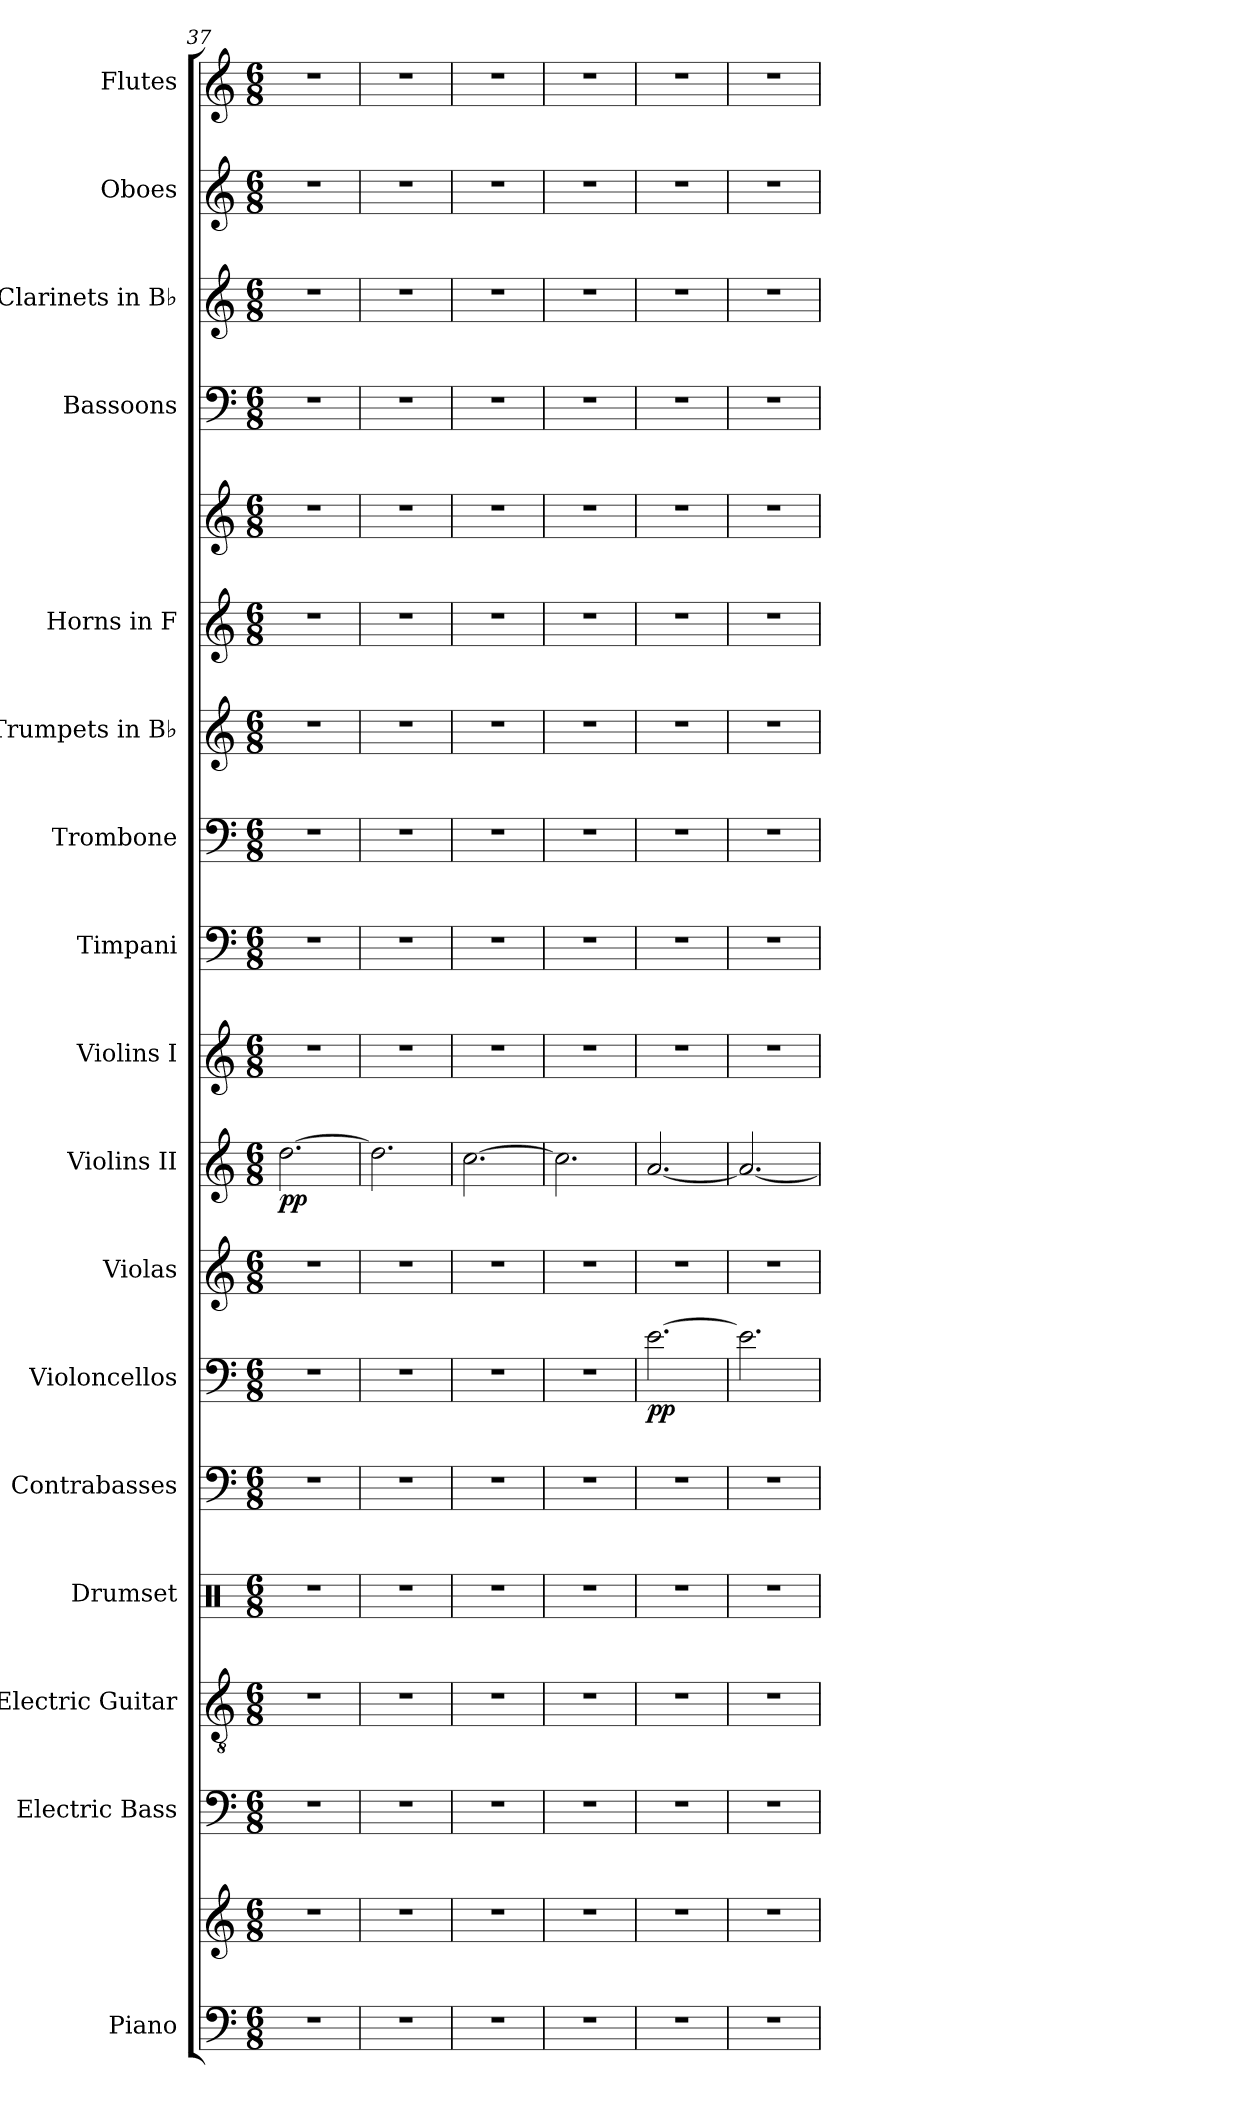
**kern	**kern	**kern	**kern	**kern	**kern	**kern	**dynam	**kern	**kern	**dynam	**kern	**kern	**kern	**kern	**kern	**kern	**kern	**kern	**kern	**kern
*part17	*part17	*part16	*part15	*part14	*part13	*part12	*part12	*part11	*part10	*part10	*part9	*part8	*part7	*part6	*part5	*part5	*part4	*part3	*part2	*part1
*staff19	*staff18	*staff17	*staff16	*staff15	*staff14	*staff13	*staff13	*staff12	*staff11	*staff11	*staff10	*staff9	*staff8	*staff7	*staff6	*staff5	*staff4	*staff3	*staff2	*staff1
*I"Piano	*	*I"Electric Bass	*I"Electric Guitar	*I"Drumset	*I"Contrabasses	*I"Violoncellos	*	*I"Violas	*I"Violins II	*	*I"Violins I	*I"Timpani	*I"Trombone	*I"Trumpets in B♭	*I"Horns in F	*	*I"Bassoons	*I"Clarinets in B♭	*I"Oboes	*I"Flutes
*I'Pno.	*	*I'El. B.	*I'El. Guit.	*I'D. Set	*I'Cb.	*I'Vc.	*	*I'Vla.	*I'Vln. II	*	*I'Vln. I	*I'Timp.	*I'Tbn.	*	*	*	*I'Bsn.	*	*I'Ob.	*I'Fl.
*clefF4	*clefG2	*clefF4	*clefGv2	*clefX	*clefF4	*clefF4	*	*clefG2	*clefG2	*	*clefG2	*clefF4	*clefF4	*clefG2	*clefG2	*clefG2	*clefF4	*clefG2	*clefG2	*clefG2
*	*	*ITrd7c12	*ITrd7c12	*	*ITrd7c12	*	*	*	*	*	*	*	*	*ITrd1c2	*ITrd4c7	*ITrd4c7	*	*ITrd1c2	*	*
*k[]	*k[]	*k[]	*k[]	*k[]	*k[]	*k[]	*	*k[]	*k[]	*	*k[]	*k[]	*k[]	*k[b-e-]	*k[b-]	*k[b-]	*k[]	*k[b-e-]	*k[]	*k[]
*M6/8	*M6/8	*M6/8	*M6/8	*M6/8	*M6/8	*M6/8	*	*M6/8	*M6/8	*	*M6/8	*M6/8	*M6/8	*M6/8	*M6/8	*M6/8	*M6/8	*M6/8	*M6/8	*M6/8
=37	=37	=37	=37	=37	=37	=37	=37	=37	=37	=37	=37	=37	=37	=37	=37	=37	=37	=37	=37	=37
!	!	!	!	!	!	!	!	!	!	!LO:DY:b	!	!	!	!	!	!	!	!	!	!
2.r	2.r	2.r	2.r	2.r	2.r	2.r	.	2.r	[2.dd\	pp	2.r	2.r	2.r	2.r	2.r	2.r	2.r	2.r	2.r	2.r
=38	=38	=38	=38	=38	=38	=38	=38	=38	=38	=38	=38	=38	=38	=38	=38	=38	=38	=38	=38	=38
2.r	2.r	2.r	2.r	2.r	2.r	2.r	.	2.r	2.dd\]	.	2.r	2.r	2.r	2.r	2.r	2.r	2.r	2.r	2.r	2.r
!!LO:PB:g=z
=39	=39	=39	=39	=39	=39	=39	=39	=39	=39	=39	=39	=39	=39	=39	=39	=39	=39	=39	=39	=39
2.r	2.r	2.r	2.r	2.r	2.r	2.r	.	2.r	[2.cc\	.	2.r	2.r	2.r	2.r	2.r	2.r	2.r	2.r	2.r	2.r
=40	=40	=40	=40	=40	=40	=40	=40	=40	=40	=40	=40	=40	=40	=40	=40	=40	=40	=40	=40	=40
2.r	2.r	2.r	2.r	2.r	2.r	2.r	.	2.r	2.cc\]	.	2.r	2.r	2.r	2.r	2.r	2.r	2.r	2.r	2.r	2.r
=41	=41	=41	=41	=41	=41	=41	=41	=41	=41	=41	=41	=41	=41	=41	=41	=41	=41	=41	=41	=41
!	!	!	!	!	!	!	!LO:DY:b	!	!	!	!	!	!	!	!	!	!	!	!	!
2.r	2.r	2.r	2.r	2.r	2.r	[2.e\	pp	2.r	[2.a/	.	2.r	2.r	2.r	2.r	2.r	2.r	2.r	2.r	2.r	2.r
=42	=42	=42	=42	=42	=42	=42	=42	=42	=42	=42	=42	=42	=42	=42	=42	=42	=42	=42	=42	=42
2.r	2.r	2.r	2.r	2.r	2.r	2.e\]	.	2.r	2.a/_	.	2.r	2.r	2.r	2.r	2.r	2.r	2.r	2.r	2.r	2.r
=	=	=	=	=	=	=	=	=	=	=	=	=	=	=	=	=	=	=	=	=
*-	*-	*-	*-	*-	*-	*-	*-	*-	*-	*-	*-	*-	*-	*-	*-	*-	*-	*-	*-	*-
